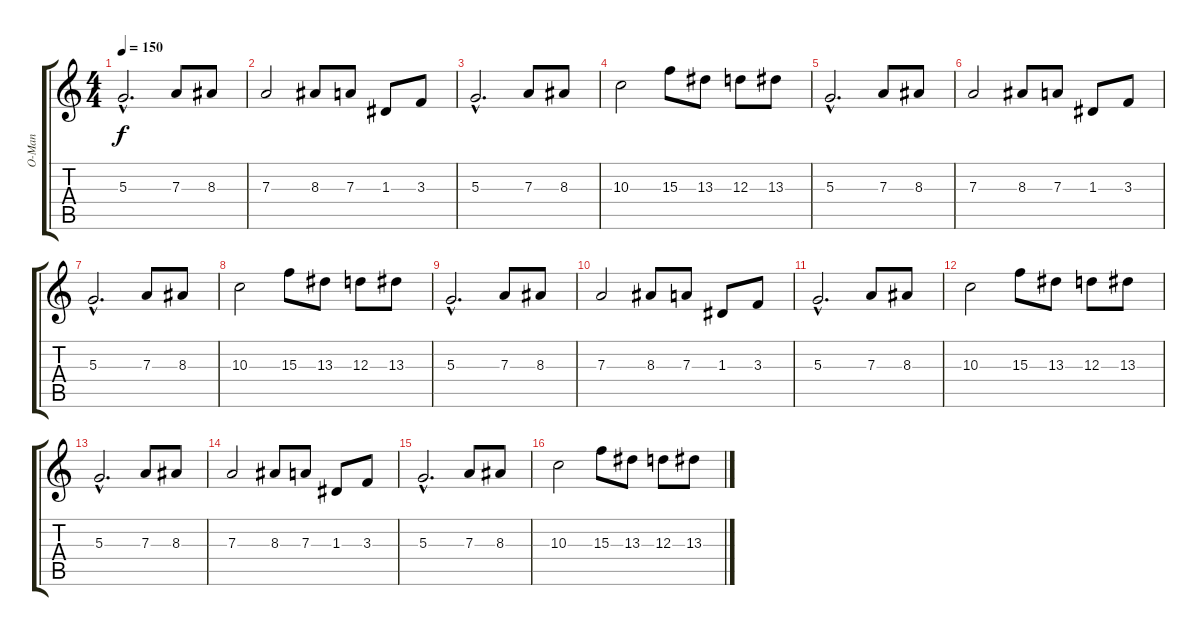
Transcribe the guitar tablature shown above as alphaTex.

\track ("O-Man" "O-Man") {instrument distortionguitar}
\staff {score tabs}
\tuning (B3 Gb3 D3 A2 E2 B1) {hide}
\ts (4 4)
\tempo 150
\clef g2
\ks c
5.3{hac}.2{d dy f instrument distortionguitar} 7.3.8 8.3.8 |
7.3.2 8.3.8 7.3.8 1.3.8 3.3.8 |
5.3{hac}.2{d} 7.3.8 8.3.8 |
10.3.2 15.3.8 13.3.8 12.3.8 13.3.8 |
5.3{hac}.2{d} 7.3.8 8.3.8 |
7.3.2 8.3.8 7.3.8 1.3.8 3.3.8 |
5.3{hac}.2{d} 7.3.8 8.3.8 |
10.3.2 15.3.8 13.3.8 12.3.8 13.3.8 |
5.3{hac}.2{d} 7.3.8 8.3.8 |
7.3.2 8.3.8 7.3.8 1.3.8 3.3.8 |
5.3{hac}.2{d} 7.3.8 8.3.8 |
10.3.2 15.3.8 13.3.8 12.3.8 13.3.8 |
5.3{hac}.2{d} 7.3.8 8.3.8 |
7.3.2 8.3.8 7.3.8 1.3.8 3.3.8 |
5.3{hac}.2{d} 7.3.8 8.3.8 |
10.3.2 15.3.8 13.3.8 12.3.8 13.3.8
